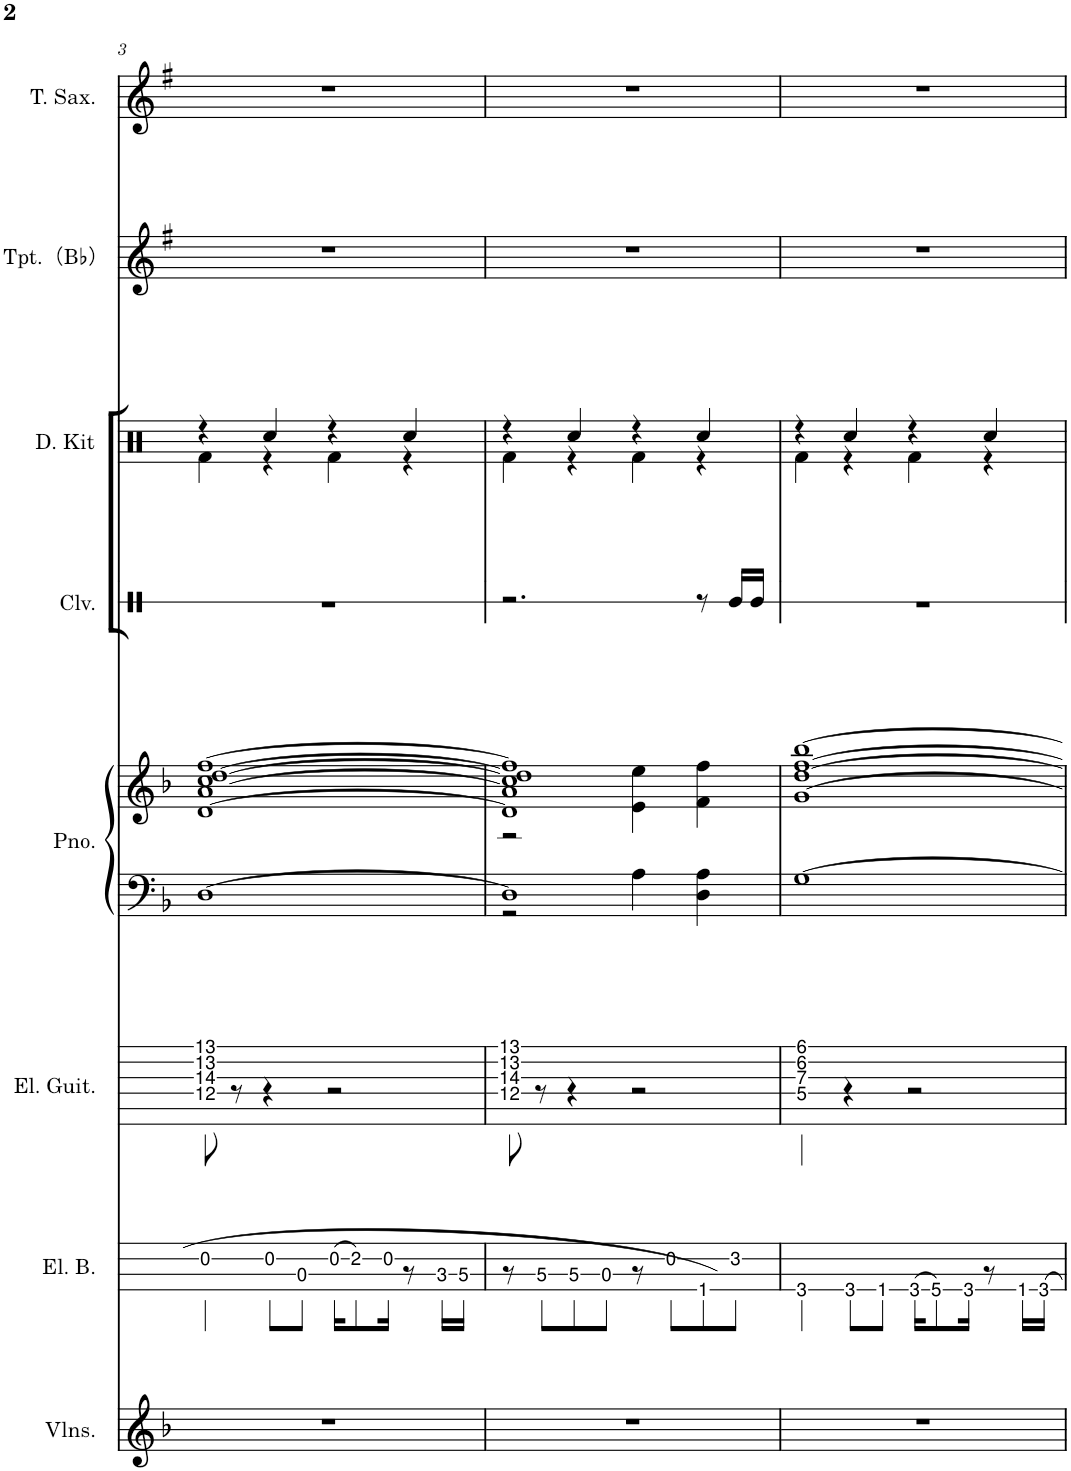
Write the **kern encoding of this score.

**kern	**kern	**kern	**kern	**kern	**kern	**kern	**kern	**kern
*part8	*part7	*part6	*part5	*part5	*part4	*part3	*part2	*part1
*staff9	*staff8	*staff7	*staff6	*staff5	*staff4	*staff3	*staff2	*staff1
*I"乐队小提琴	*I"电贝斯	*I"电子吉他	*I"钢琴	*	*I"响棒	*I"架子鼓	*I"小号（Bb）	*I"次中音萨克斯
!!LO:PB:g=z
*clefG2	*	*	*clefF4	*clefG2	*clefX	*clefX	*clefG2	*clefG2
*	*Trd7c12	*	*	*	*	*	*Trd1c2	*Trd8c14
*k[b-]	*k[b-]	*k[b-]	*k[b-]	*k[b-]	*k[]	*k[]	*k[f#]	*k[f#]
*M4/4	*M4/4	*M4/4	*M4/4	*M4/4	*M4/4	*M4/4	*M4/4	*M4/4
=3	=3	=3	=3	=3	=3	=3	=3	=3
*	*	*	*	*	*	*^	*	*
1r	4D\	8d\ 8a\ 8cc\ 8ff\	[1D	[1d [1a [1cc [1dd [1ff	1r	4r	4Rf\	1r	1r
.	.	8r	.	.	.	.	.	.	.
.	8D\L	4r	.	.	.	4Rcc/	4r	.	.
.	8AA\J	.	.	.	.	.	.	.	.
.	(16D\KL	2r	.	.	.	4r	4Rf\	.	.
.	8E\)	.	.	.	.	.	.	.	.
.	16D\Jk	.	.	.	.	.	.	.	.
.	8r	.	.	.	.	4Rcc/	4r	.	.
.	16C\LL	.	.	.	.	.	.	.	.
.	16D\JJ	.	.	.	.	.	.	.	.
=4	=4	=4	=4	=4	=4	=4	=4	=4	=4
*	*	*	*^	*^	*	*	*	*	*
1r	8r	8d\ 8a\ 8cc\ 8ff\	1D]	2r	1d] 1a] 1cc] 1dd] 1ff]	2r	2.r	4r	4Rf\	1r	1r
.	8D\L	8r	.	.	.	.	.	.	.	.	.
.	8D\	4r	.	.	.	.	.	4Rcc/	4r	.	.
.	8AA\J	.	.	.	.	.	.	.	.	.	.
.	8r	2r	.	4A\	.	4e\ 4ee\	.	4r	4Rf\	.	.
.	8D\L	.	.	.	.	.	.	.	.	.	.
.	8FF\	.	.	4D\ 4A\	.	4f\ 4ff\	8r	4Rcc/	4r	.	.
.	8F\J	.	.	.	.	.	16Re/LL	.	.	.	.
.	.	.	.	.	.	.	16Re/JJ	.	.	.	.
*	*	*	*v	*v	*	*	*	*	*	*	*
*	*	*	*	*v	*v	*	*	*	*	*
=5	=5	=5	=5	=5	=5	=5	=5	=5	=5
1r	4GG\	4G\ 4d\ 4f\ 4b-\	[1G	[1g [1dd [1ff [1bb-	1r	4r	4Rf\	1r	1r
.	8GG\L	4r	.	.	.	4Rcc/	4r	.	.
.	8FF\J	.	.	.	.	.	.	.	.
.	(16GG\KL	2r	.	.	.	4r	4Rf\	.	.
.	8AA\)	.	.	.	.	.	.	.	.
.	16GG\Jk	.	.	.	.	.	.	.	.
.	8r	.	.	.	.	4Rcc/	4r	.	.
.	16FF\LL	.	.	.	.	.	.	.	.
.	[16GG\JJ	.	.	.	.	.	.	.	.
*	*	*	*	*	*	*v	*v	*	*
=	=	=	=	=	=	=	=	=
*-	*-	*-	*-	*-	*-	*-	*-	*-
